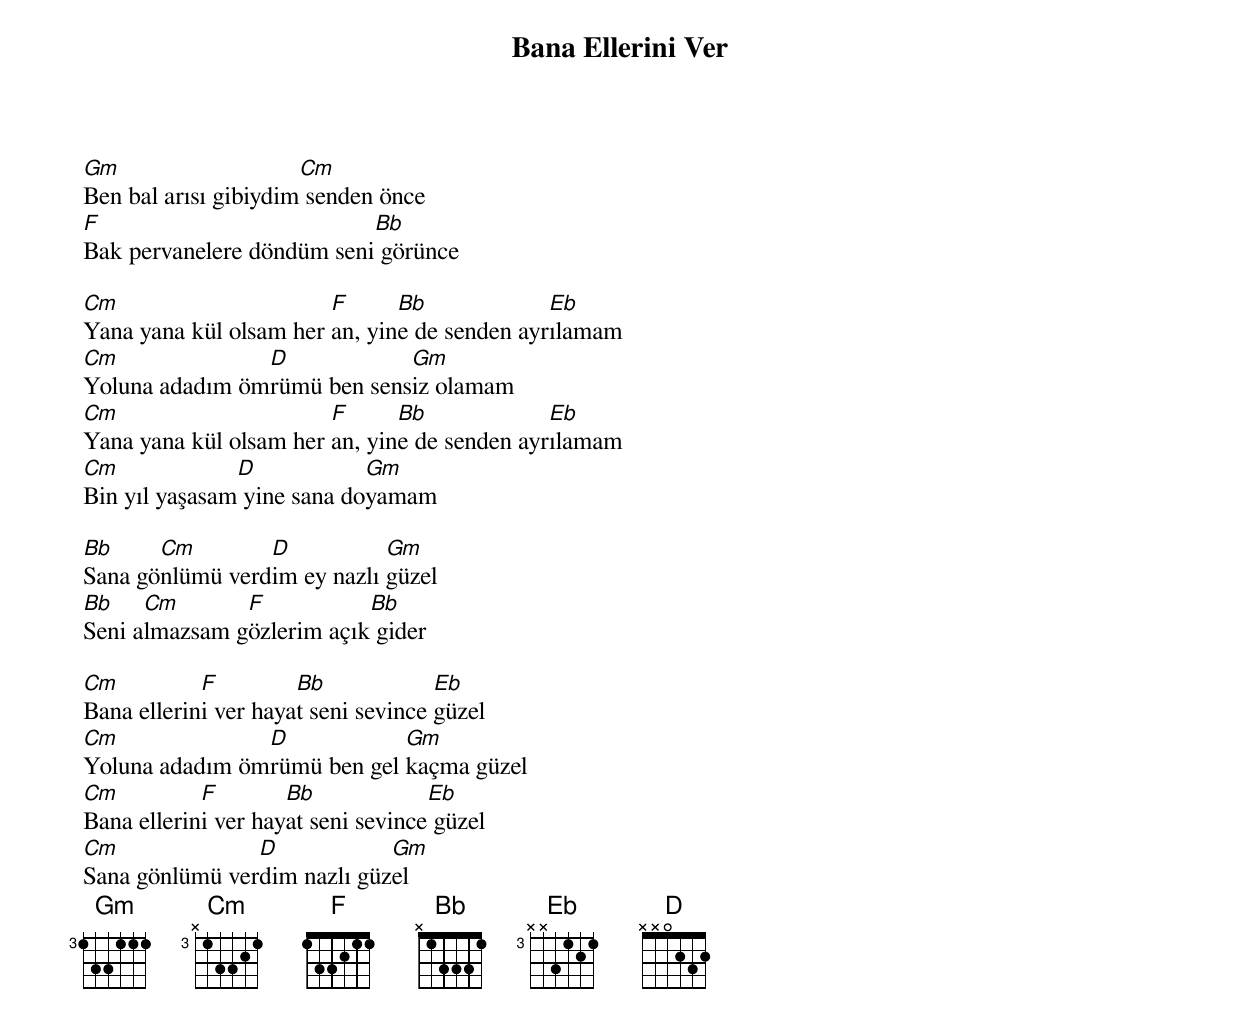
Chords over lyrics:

{title: Bana Ellerini Ver}
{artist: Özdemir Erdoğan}

Gm                    Cm
Ben bal arısı gibiydim senden önce
F                          Bb
Bak pervanelere döndüm seni görünce

Cm                      F      Bb             Eb
Yana yana kül olsam her an, yine de senden ayrılamam
Cm              D            Gm
Yoluna adadım ömrümü ben sensiz olamam
Cm                      F      Bb             Eb
Yana yana kül olsam her an, yine de senden ayrılamam
Cm             D            Gm
Bin yıl yaşasam yine sana doyamam

Bb     Cm        D           Gm
Sana gönlümü verdim ey nazlı güzel
Bb    Cm       F           Bb
Seni almazsam gözlerim açık gider

Cm          F         Bb             Eb
Bana ellerini ver hayat seni sevince güzel
Cm              D            Gm
Yoluna adadım ömrümü ben gel kaçma güzel
Cm          F        Bb             Eb
Bana ellerini ver hayat seni sevince güzel
Cm              D            Gm
Sana gönlümü verdim nazlı güzel
